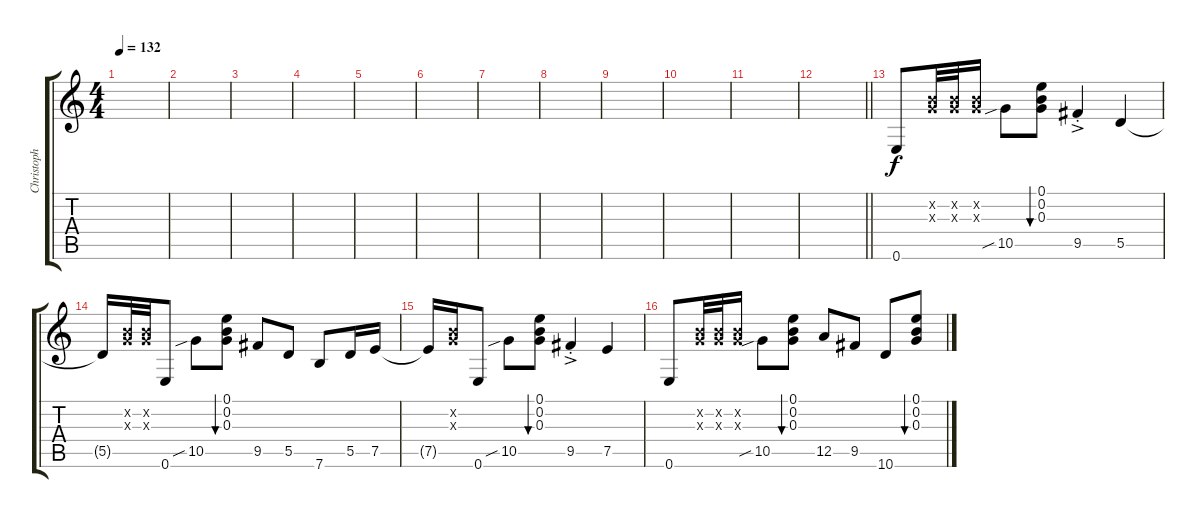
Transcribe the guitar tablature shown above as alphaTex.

\track ("Christoph" "Christoph") {instrument electricguitarclean}
\staff {score tabs}
\tuning (E4 B3 G3 D3 A2 E2) {hide}
\ts (4 4)
\tempo 132
\clef g2
\ks c
|
|
|
|
|
|
|
|
|
|
|
\barLineRight lightlight
|
0.6.8 (0.2{x} 0.3{x}).32 (0.2{x} 0.3{x}).32 (0.2{x} 0.3{x}).16 10.5{sib}.8 (0.1 0.2 0.3).8{bu 60} 9.5{ac st}.4 5.5.4 |
5.5{t}.16 (0.2{x} 0.3{x}).32 (0.2{x} 0.3{x}).32 0.6.8 10.5{sib}.8 (0.1 0.2 0.3).8{bu 60} 9.5.8 5.5.8 7.6.8 5.5.16 7.5.16 |
7.5{t}.16 (0.2{x} 0.3{x}).16 0.6.8 10.5{sib}.8 (0.1 0.2 0.3).8{bu 60} 9.5{ac st}.4 7.5.4 |
0.6.8 (0.2{x} 0.3{x}).32 (0.2{x} 0.3{x}).32 (0.2{x} 0.3{x}).16 10.5{sib}.8 (0.1 0.2 0.3).8{bu 60} 12.5.8 9.5.8 10.6.8 (0.1 0.2 0.3).8{bu 60}
